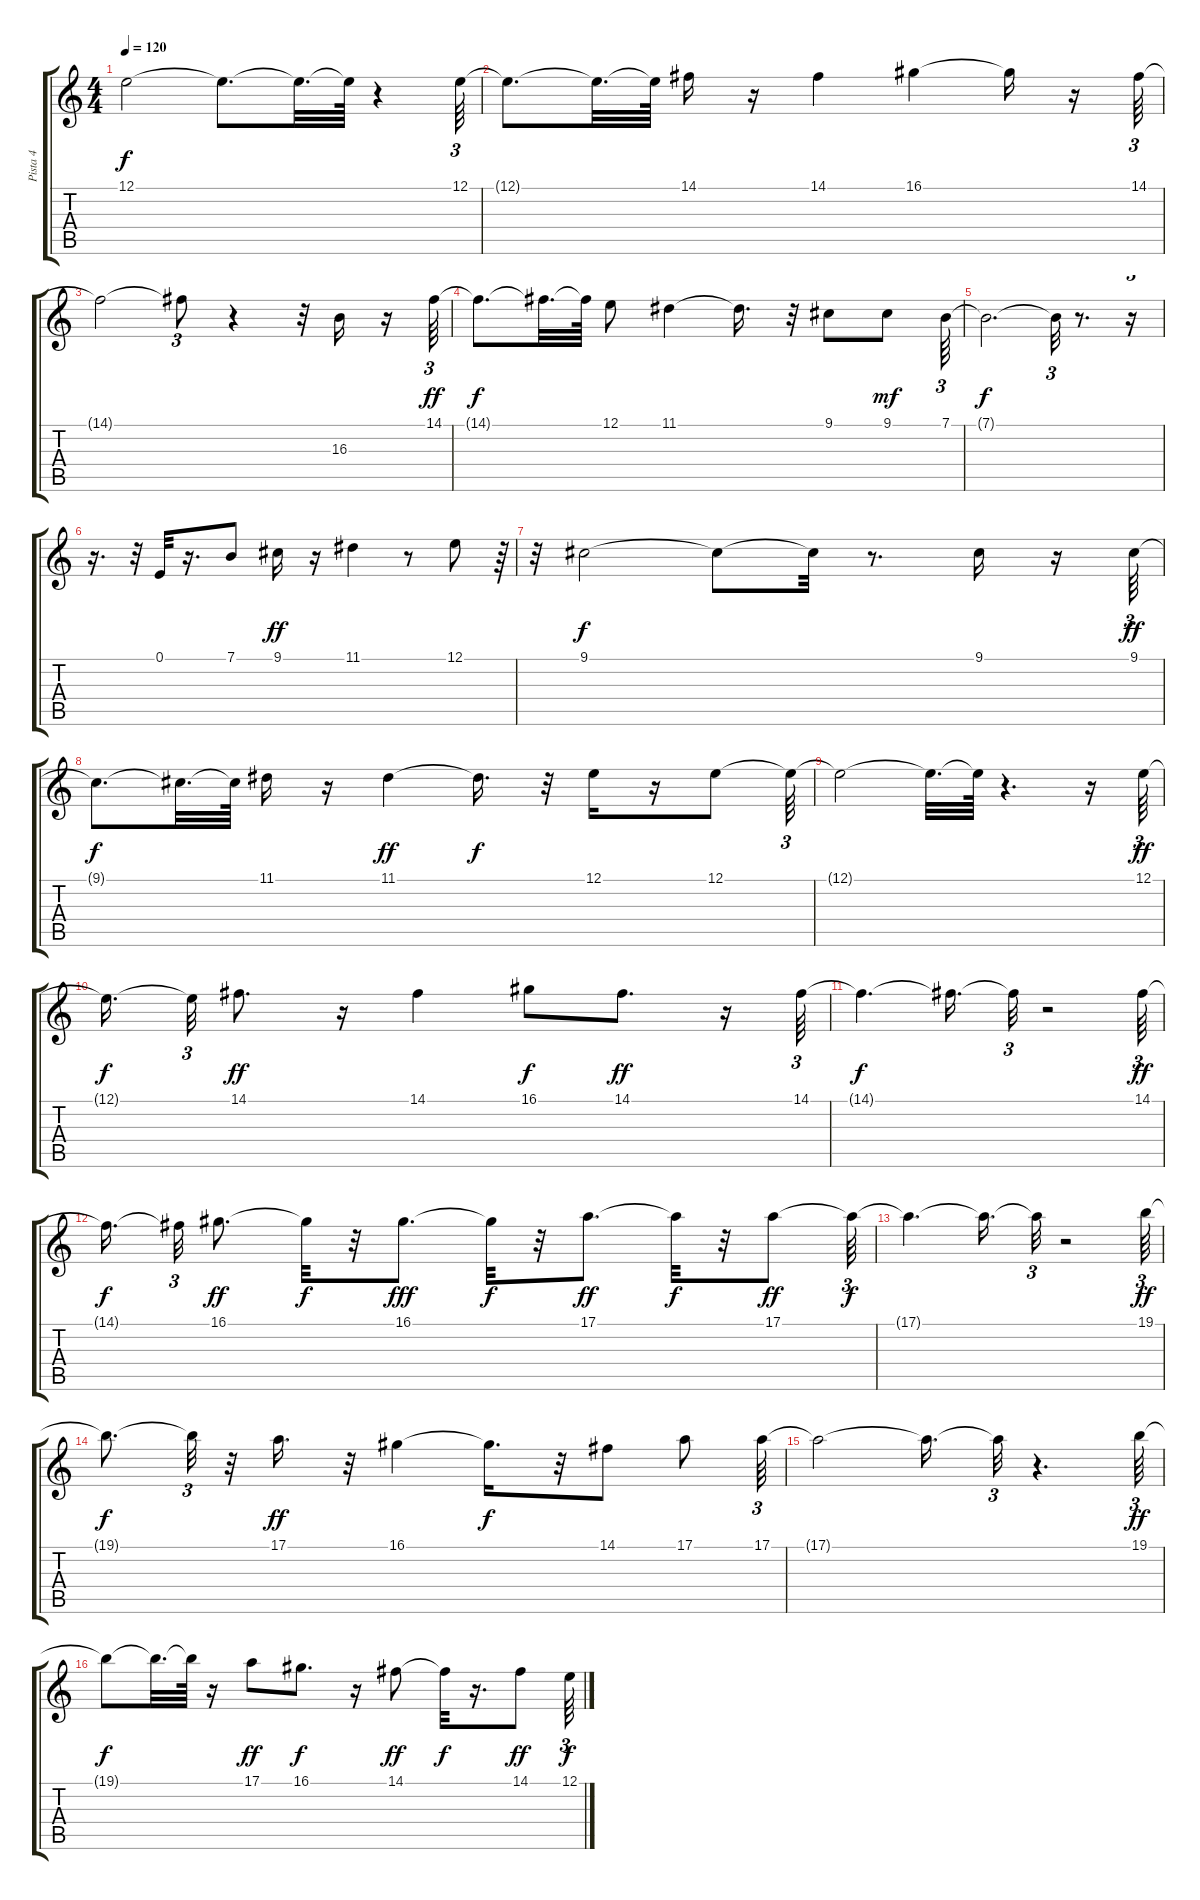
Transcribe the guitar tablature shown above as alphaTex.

\track ("Pista 4" "Pista 4") {instrument flute}
\staff {score tabs}
\tuning (E4 B3 G3 D3 A2 E2) {hide}
\ts (4 4)
\tempo 120
\clef g2
\ks c
12.1{t}.2{dy f} 12.1{t}.8{d} 12.1{t}.32{d} 12.1{t}.64 r.4 12.1.64{tu (3 2)} |
12.1{t}.8{d} 12.1{t}.32{d} 12.1{t}.64 14.1.16 r.16 14.1.4 16.1.4 16.1{t}.16 r.16 14.1.64{tu (3 2)} |
14.1{t}.2 14.1{t}.8{tu (3 2)} r.4 r.32 16.3.16 r.16 14.1.64{tu (3 2) dy ff} |
14.1{t}.8{d dy f} 14.1{t}.32{d} 14.1{t}.64 12.1.8 11.1.4 11.1{t}.16{d} r.32 9.1.8 9.1.8{dy mf} 7.1.64{tu (3 2)} |
7.1{t}.2{d dy f} 7.1{t}.32{tu (3 2)} r.8{d} r.16{tu (3 2)} |
r.16{d} r.32{tu (3 2)} 0.1.32 r.16{d} 7.1.8 9.1.16{dy ff} r.16 11.1.4 r.8 12.1.8 r.64{tu (3 2)} |
r.32{tu (3 2)} 9.1.2{dy f} 9.1{t}.8 9.1{t}.32 r.8{d} 9.1.16 r.16 9.1.64{tu (3 2) dy ff} |
9.1{t}.8{d dy f} 9.1{t}.32{d} 9.1{t}.64 11.1.16 r.16 11.1.4{dy ff} 11.1{t}.16{d dy f} r.32 12.1.16 r.16 12.1.8 12.1{t}.64{tu (3 2)} |
12.1{t}.2 12.1{t}.32{d} 12.1{t}.64 r.4{d} r.16 12.1.64{tu (3 2) dy ff} |
12.1{t}.16{d dy f beam splitsecondary} 12.1{t}.32{tu (3 2)} 14.1.8{d dy ff} r.16 14.1.4 16.1.8{dy f} 14.1.8{d dy ff} r.16 14.1.64{tu (3 2)} |
14.1{t}.4{d dy f} 14.1{t}.16{d} 14.1{t}.32{tu (3 2)} r.2 14.1.64{tu (3 2) dy ff} |
14.1{t}.16{d dy f beam splitsecondary} 14.1{t}.32{tu (3 2)} 16.1.8{d dy ff} 16.1{t}.32{dy f} r.32 16.1.8{d dy fff} 16.1{t}.32{dy f} r.32 17.1.8{d dy ff} 17.1{t}.32{dy f} r.32 17.1.8{dy ff} 17.1{t}.64{tu (3 2) dy f} |
17.1{t}.4{d} 17.1{t}.16{d} 17.1{t}.32{tu (3 2)} r.2 19.1.64{tu (3 2) dy ff} |
19.1{t}.8{d dy f} 19.1{t}.32{tu (3 2)} r.32 17.1.16{d dy ff} r.32 16.1.4 16.1{t}.16{d dy f} r.32 14.1.8 17.1.8 17.1.64{tu (3 2)} |
17.1{t}.2 17.1{t}.16{d} 17.1{t}.32{tu (3 2)} r.4{d} 19.1.64{tu (3 2) dy ff} |
19.1{t}.8{dy f} 19.1{t}.32{d} 19.1{t}.64 r.16 17.1.8{dy ff} 16.1.8{d dy f} r.16 14.1.8{dy ff} 14.1{t}.32{dy f} r.16{d} 14.1.8{dy ff} 12.1.64{tu (3 2) dy f}
